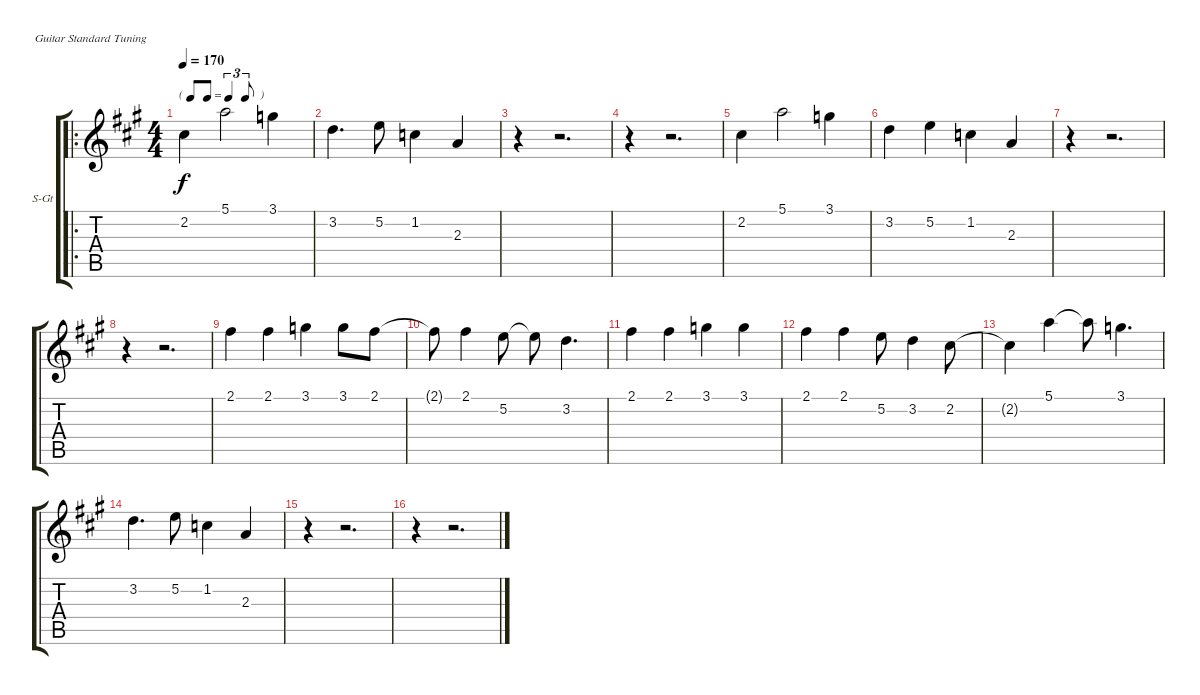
\bracketExtendMode groupsimilarinstruments
\firstSystemTrackNameOrientation horizontal
\otherSystemsTrackNameOrientation horizontal
\track ("McCartney Vocal" "S-Gt") {instrument tenorsax}
\staff {score tabs}
\tuning (E4 B3 G3 D3 A2 E2)
\displaytranspose 12
\ro
\ts (4 4)
\tf triplet8th
\tempo 170
\clef g2
\ks a
2.2.4{dy f} 5.1.2 3.1.4 |
3.2.4{d} 5.2.8 1.2.4 2.3.4 |
r.4 r.2{d} |
r.4 r.2{d} |
2.2.4 5.1.2 3.1.4 |
3.2.4 5.2.4 1.2.4 2.3.4 |
r.4 r.2{d} |
r.4 r.2{d} |
2.1.4 2.1.4 3.1.4 3.1.8 2.1.8 |
2.1{t}.8 2.1.4 5.2.8 5.2{t}.8 3.2.4{d} |
2.1.4 2.1.4 3.1.4 3.1.4 |
2.1.4 2.1.4 5.2.8 3.2.4 2.2.8 |
2.2{t}.4 5.1.4 5.1{t}.8 3.1.4{d} |
3.2.4{d} 5.2.8 1.2.4 2.3.4 |
r.4 r.2{d} |
r.4 r.2{d}
